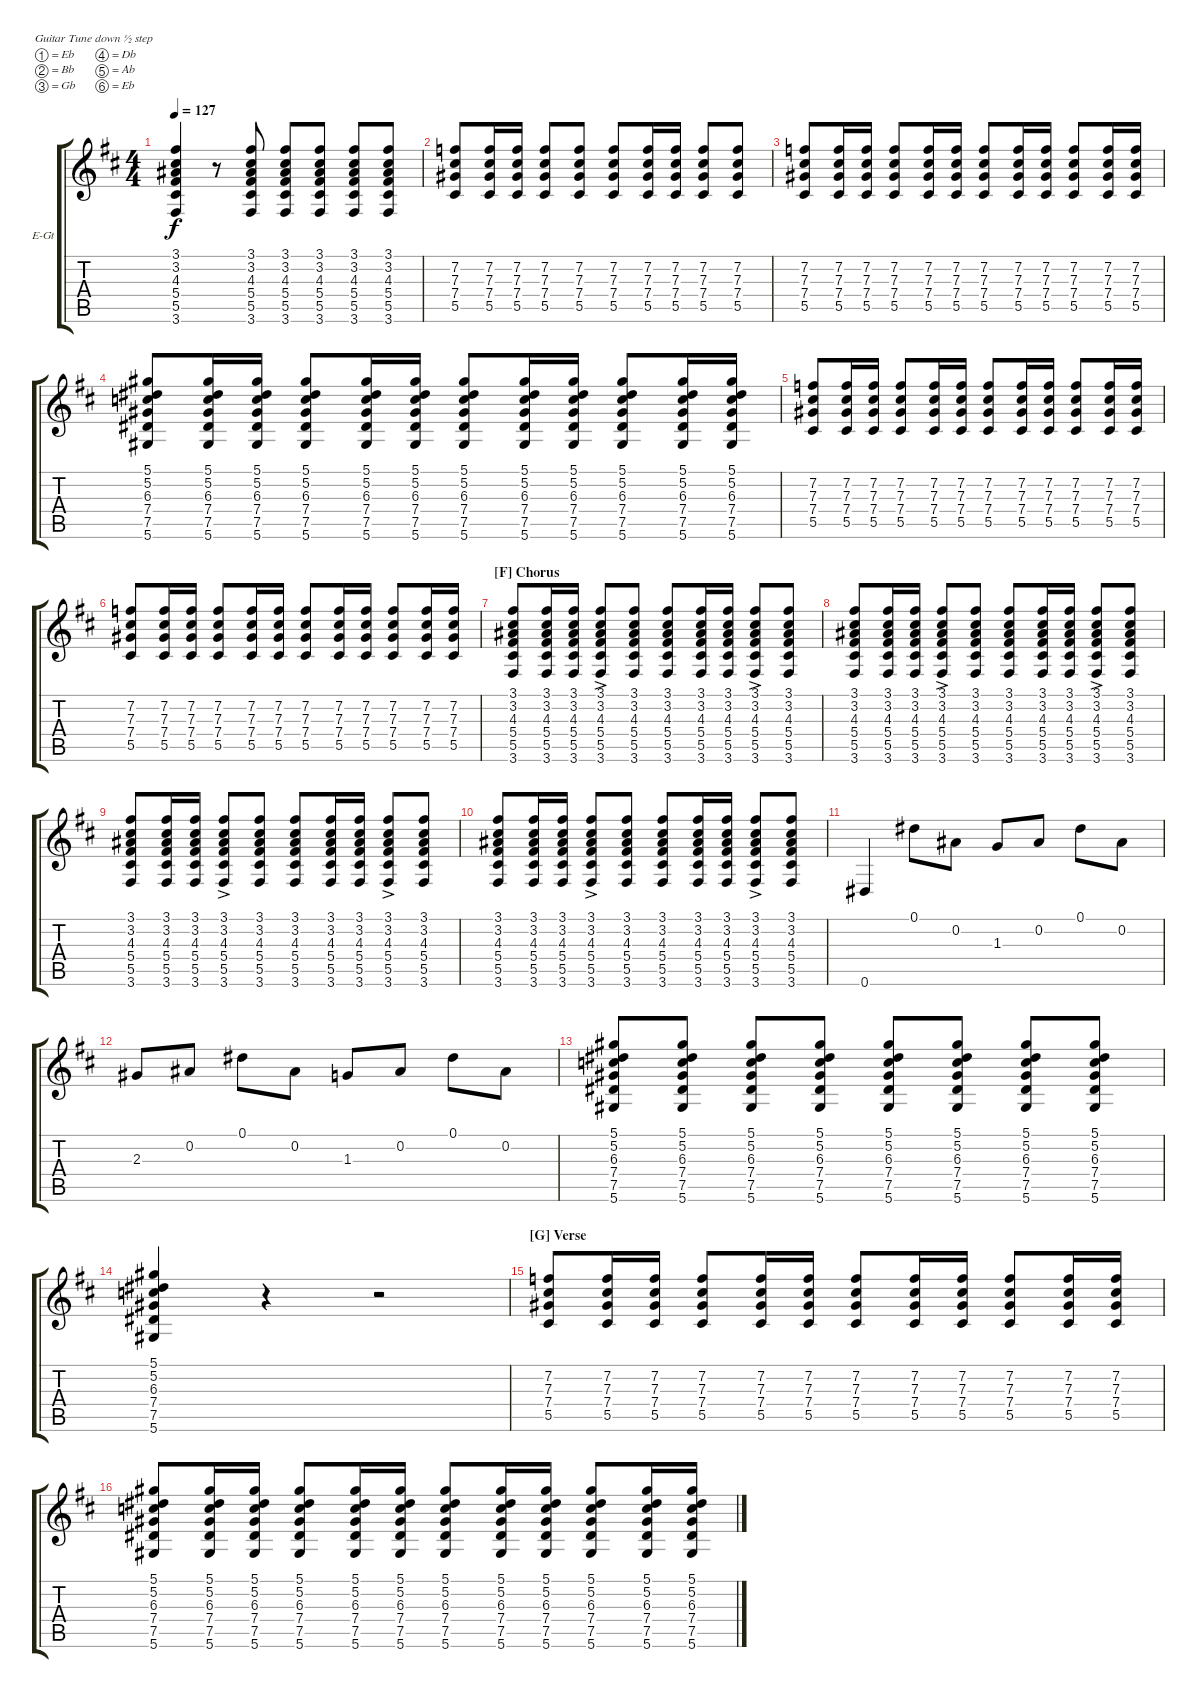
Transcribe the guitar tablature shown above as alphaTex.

\bracketExtendMode groupsimilarinstruments
\firstSystemTrackNameOrientation horizontal
\otherSystemsTrackNameOrientation horizontal
\track ("Guitar 2" "E-Gt") {instrument electricguitarjazz}
\staff {score tabs}
\tuning (Eb4 Bb3 Gb3 Db3 Ab2 Eb2)
\ts (4 4)
\tempo 127
\clef g2
\scale
1.06305
\ks d
(3.6 5.5 5.4 4.3 3.2 3.1).4{dy f} r.8 (3.6 5.5 5.4 4.3 3.2 3.1).8 (3.6 5.5 5.4 4.3 3.2 3.1).8 (3.6 5.5 5.4 4.3 3.2 3.1).8 (3.6 5.5 5.4 4.3 3.2 3.1).8 (3.6 5.5 5.4 4.3 3.2 3.1).8 |
\scale
0.936948 (7.2 7.3 7.4 5.5).8 (7.2 7.3 7.4 5.5).16 (7.2 7.3 7.4 5.5).16 (7.2 7.3 7.4 5.5).8 (7.2 7.3 7.4 5.5).8 (7.2 7.3 7.4 5.5).8 (7.2 7.3 7.4 5.5).16 (7.2 7.3 7.4 5.5).16 (7.2 7.3 7.4 5.5).8 (7.2 7.3 7.4 5.5).8 |
\scale
1.06305 (7.2 7.3 7.4 5.5).8 (7.2 7.3 7.4 5.5).16 (7.2 7.3 7.4 5.5).16 (7.2 7.3 7.4 5.5).8 (7.2 7.3 7.4 5.5).16 (7.2 7.3 7.4 5.5).16 (7.2 7.3 7.4 5.5).8 (7.2 7.3 7.4 5.5).16 (7.2 7.3 7.4 5.5).16 (7.2 7.3 7.4 5.5).8 (7.2 7.3 7.4 5.5).16 (7.2 7.3 7.4 5.5).16 |
\scale
0.936948 (5.6 7.5 7.4 6.3 5.2 5.1).8 (5.6 7.5 7.4 6.3 5.2 5.1).16 (5.6 7.5 7.4 6.3 5.2 5.1).16 (5.6 7.5 7.4 6.3 5.2 5.1).8 (5.6 7.5 7.4 6.3 5.2 5.1).16 (5.6 7.5 7.4 6.3 5.2 5.1).16 (5.6 7.5 7.4 6.3 5.2 5.1).8 (5.6 7.5 7.4 6.3 5.2 5.1).16 (5.6 7.5 7.4 6.3 5.2 5.1).16 (5.6 7.5 7.4 6.3 5.2 5.1).8 (5.6 7.5 7.4 6.3 5.2 5.1).16 (5.6 7.5 7.4 6.3 5.2 5.1).16 |
\scale
1.06305 (7.2 7.3 7.4 5.5).8 (7.2 7.3 7.4 5.5).16 (7.2 7.3 7.4 5.5).16 (7.2 7.3 7.4 5.5).8 (7.2 7.3 7.4 5.5).16 (7.2 7.3 7.4 5.5).16 (7.2 7.3 7.4 5.5).8 (7.2 7.3 7.4 5.5).16 (7.2 7.3 7.4 5.5).16 (7.2 7.3 7.4 5.5).8 (7.2 7.3 7.4 5.5).16 (7.2 7.3 7.4 5.5).16 |
\scale
0.936948 (7.2 7.3 7.4 5.5).8 (7.2 7.3 7.4 5.5).16 (7.2 7.3 7.4 5.5).16 (7.2 7.3 7.4 5.5).8 (7.2 7.3 7.4 5.5).16 (7.2 7.3 7.4 5.5).16 (7.2 7.3 7.4 5.5).8 (7.2 7.3 7.4 5.5).16 (7.2 7.3 7.4 5.5).16 (7.2 7.3 7.4 5.5).8 (7.2 7.3 7.4 5.5).16 (7.2 7.3 7.4 5.5).16 |
\section ("F" "Chorus")
\scale
1.06305 (3.6 5.5 5.4 4.3 3.2 3.1).8 (3.6 5.5 5.4 4.3 3.2 3.1).16 (3.6 5.5 5.4 4.3 3.2 3.1).16 (3.6{ac} 5.5{ac} 5.4{ac} 4.3{ac} 3.2{ac} 3.1{ac}).8 (3.6 5.5 5.4 4.3 3.2 3.1).8 (3.6 5.5 5.4 4.3 3.2 3.1).8 (3.6 5.5 5.4 4.3 3.2 3.1).16 (3.6 5.5 5.4 4.3 3.2 3.1).16 (3.6{ac} 5.5{ac} 5.4{ac} 4.3{ac} 3.2{ac} 3.1{ac}).8 (3.6 5.5 5.4 4.3 3.2 3.1).8 |
\scale
0.936948 (3.6 5.5 5.4 4.3 3.2 3.1).8 (3.6 5.5 5.4 4.3 3.2 3.1).16 (3.6 5.5 5.4 4.3 3.2 3.1).16 (3.6{ac} 5.5{ac} 5.4{ac} 4.3{ac} 3.2{ac} 3.1{ac}).8 (3.6 5.5 5.4 4.3 3.2 3.1).8 (3.6 5.5 5.4 4.3 3.2 3.1).8 (3.6 5.5 5.4 4.3 3.2 3.1).16 (3.6 5.5 5.4 4.3 3.2 3.1).16 (3.6{ac} 5.5{ac} 5.4{ac} 4.3{ac} 3.2{ac} 3.1{ac}).8 (3.6 5.5 5.4 4.3 3.2 3.1).8 |
\scale
1.06305 (3.6 5.5 5.4 4.3 3.2 3.1).8 (3.6 5.5 5.4 4.3 3.2 3.1).16 (3.6 5.5 5.4 4.3 3.2 3.1).16 (3.6{ac} 5.5{ac} 5.4{ac} 4.3{ac} 3.2{ac} 3.1{ac}).8 (3.6 5.5 5.4 4.3 3.2 3.1).8 (3.6 5.5 5.4 4.3 3.2 3.1).8 (3.6 5.5 5.4 4.3 3.2 3.1).16 (3.6 5.5 5.4 4.3 3.2 3.1).16 (3.6{ac} 5.5{ac} 5.4{ac} 4.3{ac} 3.2{ac} 3.1{ac}).8 (3.6 5.5 5.4 4.3 3.2 3.1).8 |
\scale
0.936948 (3.6 5.5 5.4 4.3 3.2 3.1).8 (3.6 5.5 5.4 4.3 3.2 3.1).16 (3.6 5.5 5.4 4.3 3.2 3.1).16 (3.6{ac} 5.5{ac} 5.4{ac} 4.3{ac} 3.2{ac} 3.1{ac}).8 (3.6 5.5 5.4 4.3 3.2 3.1).8 (3.6 5.5 5.4 4.3 3.2 3.1).8 (3.6 5.5 5.4 4.3 3.2 3.1).16 (3.6 5.5 5.4 4.3 3.2 3.1).16 (3.6{ac} 5.5{ac} 5.4{ac} 4.3{ac} 3.2{ac} 3.1{ac}).8 (3.6 5.5 5.4 4.3 3.2 3.1).8 |
\scale
1.06305 0.6.4 0.1.8 0.2.8 1.3.8 0.2.8 0.1.8 0.2.8 |
\scale
0.936948 2.3.8 0.2.8 0.1.8 0.2.8 1.3.8 0.2.8 0.1.8 0.2.8 |
\scale
1.06305 (5.6 7.5 7.4 6.3 5.2 5.1).8 (5.6 7.5 7.4 6.3 5.2 5.1).8 (5.6 7.5 7.4 6.3 5.2 5.1).8 (5.6 7.5 7.4 6.3 5.2 5.1).8 (5.6 7.5 7.4 6.3 5.2 5.1).8 (5.6 7.5 7.4 6.3 5.2 5.1).8 (5.6 7.5 7.4 6.3 5.2 5.1).8 (5.6 7.5 7.4 6.3 5.2 5.1).8 |
\scale
0.936948 (5.6 7.5 7.4 6.3 5.2 5.1).4 r.4 r.2 |
\section ("G" "Verse")
\scale
1.06305 (7.2 7.3 7.4 5.5).8 (7.2 7.3 7.4 5.5).16 (7.2 7.3 7.4 5.5).16 (7.2 7.3 7.4 5.5).8 (7.2 7.3 7.4 5.5).16 (7.2 7.3 7.4 5.5).16 (7.2 7.3 7.4 5.5).8 (7.2 7.3 7.4 5.5).16 (7.2 7.3 7.4 5.5).16 (7.2 7.3 7.4 5.5).8 (7.2 7.3 7.4 5.5).16 (7.2 7.3 7.4 5.5).16 |
\scale
0.936948 (5.6 7.5 7.4 6.3 5.2 5.1).8 (5.6 7.5 7.4 6.3 5.2 5.1).16 (5.6 7.5 7.4 6.3 5.2 5.1).16 (5.6 7.5 7.4 6.3 5.2 5.1).8 (5.6 7.5 7.4 6.3 5.2 5.1).16 (5.6 7.5 7.4 6.3 5.2 5.1).16 (5.6 7.5 7.4 6.3 5.2 5.1).8 (5.6 7.5 7.4 6.3 5.2 5.1).16 (5.6 7.5 7.4 6.3 5.2 5.1).16 (5.6 7.5 7.4 6.3 5.2 5.1).8 (5.6 7.5 7.4 6.3 5.2 5.1).16 (5.6 7.5 7.4 6.3 5.2 5.1).16
